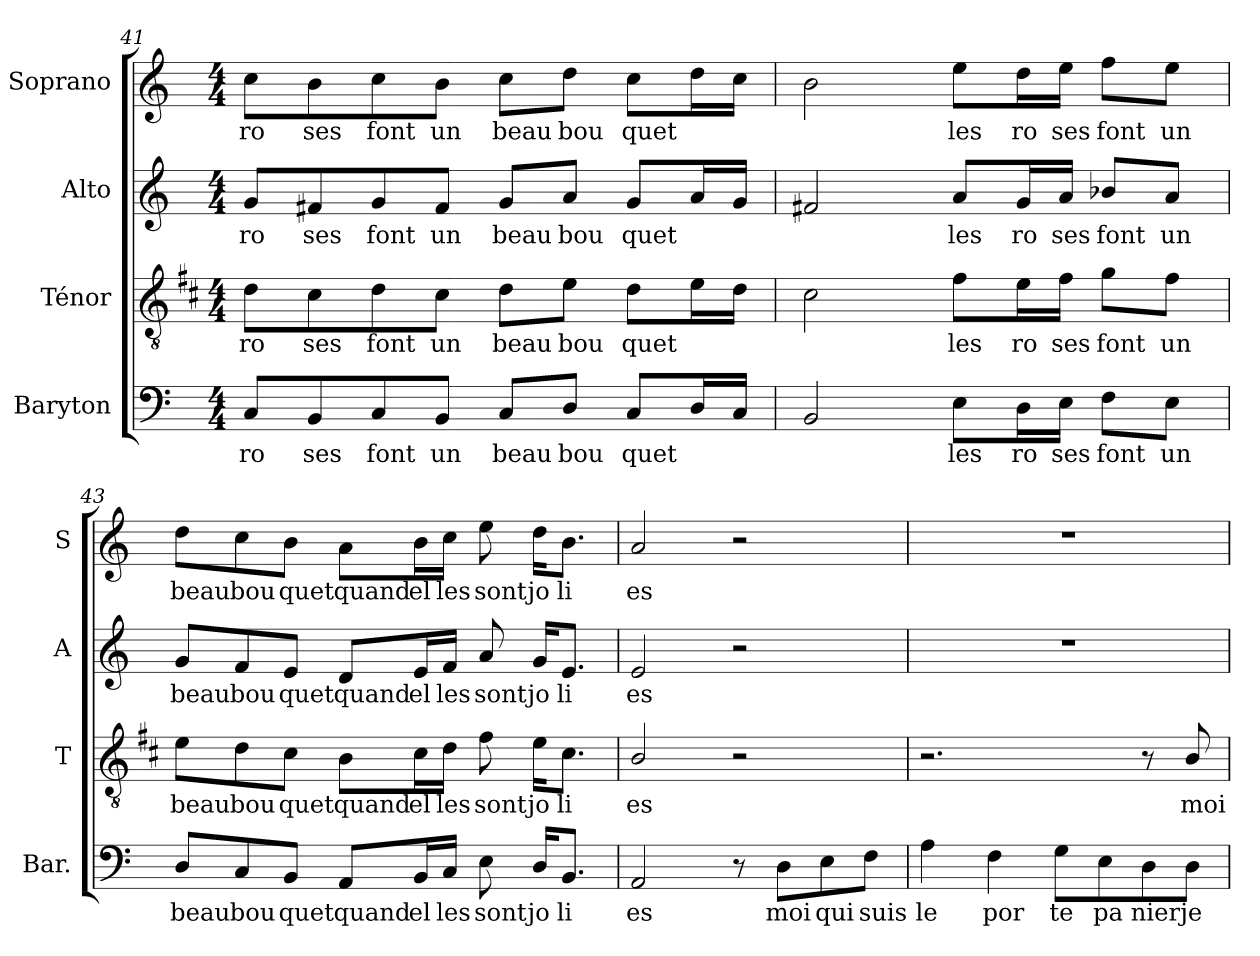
**kern	**text	**kern	**text	**kern	**text	**kern	**text
*part4	*part4	*part3	*part3	*part2	*part2	*part1	*part1
*staff4	*staff4	*staff3	*staff3	*staff2	*staff2	*staff1	*staff1
*I"Baryton	*	*I"Ténor	*	*I"Alto	*	*I"Soprano	*
*I'Bar.	*	*I'T	*	*I'A	*	*I'S	*
*clefF4	*	*clefGv2	*	*clefG2	*	*clefG2	*
*	*	*ITrd1c2	*	*	*	*	*
*k[]	*	*k[]	*	*k[]	*	*k[]	*
*C:	*	*C:	*	*C:	*	*C:	*
*M4/4	*	*M4/4	*	*M4/4	*	*M4/4	*
=41	=41	=41	=41	=41	=41	=41	=41
!	!LO:LY:b	!	!	!	!	!	!
!	!	!	!LO:LY:b	!	!	!	!
!	!	!	!	!	!LO:LY:b	!	!
!	!	!	!	!	!	!	!LO:LY:b
8C/L	ro	8c\L	ro	8g/L	ro	8cc\L	ro
!	!LO:LY:b	!	!	!	!	!	!
!	!	!	!LO:LY:b	!	!	!	!
!	!	!	!	!	!LO:LY:b	!	!
!	!	!	!	!	!	!	!LO:LY:b
8BB/	ses	8B\	ses	8f#X/	ses	8b\	ses
!	!LO:LY:b	!	!	!	!	!	!
!	!	!	!LO:LY:b	!	!	!	!
!	!	!	!	!	!LO:LY:b	!	!
!	!	!	!	!	!	!	!LO:LY:b
8C/	font	8c\	font	8g/	font	8cc\	font
!	!LO:LY:b	!	!	!	!	!	!
!	!	!	!LO:LY:b	!	!	!	!
!	!	!	!	!	!LO:LY:b	!	!
!	!	!	!	!	!	!	!LO:LY:b
8BB/J	un	8B\J	un	8f#/J	un	8b\J	un
!	!LO:LY:b	!	!	!	!	!	!
!	!	!	!LO:LY:b	!	!	!	!
!	!	!	!	!	!LO:LY:b	!	!
!	!	!	!	!	!	!	!LO:LY:b
8C/L	beau	8c\L	beau	8g/L	beau	8cc\L	beau
!	!LO:LY:b	!	!	!	!	!	!
!	!	!	!LO:LY:b	!	!	!	!
!	!	!	!	!	!LO:LY:b	!	!
!	!	!	!	!	!	!	!LO:LY:b
8D/J	bou	8d\J	bou	8a/J	bou	8dd\J	bou
!	!LO:LY:b	!	!	!	!	!	!
!	!	!	!LO:LY:b	!	!	!	!
!	!	!	!	!	!LO:LY:b	!	!
!	!	!	!	!	!	!	!LO:LY:b
8C/L	quet	8c\L	quet	8g/L	quet	8cc\L	quet
16D/L	.	16d\L	.	16a/L	.	16dd\L	.
16C/JJ	.	16c\JJ	.	16g/JJ	.	16cc\JJ	.
=42	=42	=42	=42	=42	=42	=42	=42
2BB/	.	2B\	.	2f#X/	.	2b\	.
!	!LO:LY:b	!	!	!	!	!	!
!	!	!	!LO:LY:b	!	!	!	!
!	!	!	!	!	!LO:LY:b	!	!
!	!	!	!	!	!	!	!LO:LY:b
8E\L	les	8e\L	les	8a/L	les	8ee\L	les
!	!LO:LY:b	!	!	!	!	!	!
!	!	!	!LO:LY:b	!	!	!	!
!	!	!	!	!	!LO:LY:b	!	!
!	!	!	!	!	!	!	!LO:LY:b
16D\L	ro	16d\L	ro	16g/L	ro	16dd\L	ro
!	!LO:LY:b	!	!	!	!	!	!
!	!	!	!LO:LY:b	!	!	!	!
!	!	!	!	!	!LO:LY:b	!	!
!	!	!	!	!	!	!	!LO:LY:b
16E\JJ	ses	16e\JJ	ses	16a/JJ	ses	16ee\JJ	ses
!	!LO:LY:b	!	!	!	!	!	!
!	!	!	!LO:LY:b	!	!	!	!
!	!	!	!	!	!LO:LY:b	!	!
!	!	!	!	!	!	!	!LO:LY:b
8F\L	font	8f\L	font	8b-X/L	font	8ff\L	font
!	!LO:LY:b	!	!	!	!	!	!
!	!	!	!LO:LY:b	!	!	!	!
!	!	!	!	!	!LO:LY:b	!	!
!	!	!	!	!	!	!	!LO:LY:b
8E\J	un	8e\J	un	8a/J	un	8ee\J	un
=43	=43	=43	=43	=43	=43	=43	=43
!	!LO:LY:b	!	!	!	!	!	!
!	!	!	!LO:LY:b	!	!	!	!
!	!	!	!	!	!LO:LY:b	!	!
!	!	!	!	!	!	!	!LO:LY:b
8D/L	beau	8d\L	beau	8g/L	beau	8dd\L	beau
!	!LO:LY:b	!	!	!	!	!	!
!	!	!	!LO:LY:b	!	!	!	!
!	!	!	!	!	!LO:LY:b	!	!
!	!	!	!	!	!	!	!LO:LY:b
8C/	bou	8c\	bou	8f/	bou	8cc\	bou
!	!LO:LY:b	!	!	!	!	!	!
!	!	!	!LO:LY:b	!	!	!	!
!	!	!	!	!	!LO:LY:b	!	!
!	!	!	!	!	!	!	!LO:LY:b
8BB/J	quet	8B\J	quet	8e/J	quet	8b\J	quet
!	!LO:LY:b	!	!	!	!	!	!
!	!	!	!LO:LY:b	!	!	!	!
!	!	!	!	!	!LO:LY:b	!	!
!	!	!	!	!	!	!	!LO:LY:b
8AA/L	quand	8A\L	quand	8d/L	quand	8a\L	quand
!	!LO:LY:b	!	!	!	!	!	!
!	!	!	!LO:LY:b	!	!	!	!
!	!	!	!	!	!LO:LY:b	!	!
!	!	!	!	!	!	!	!LO:LY:b
16BB/L	el	16B\L	el	16e/L	el	16b\L	el
!	!LO:LY:b	!	!	!	!	!	!
!	!	!	!LO:LY:b	!	!	!	!
!	!	!	!	!	!LO:LY:b	!	!
!	!	!	!	!	!	!	!LO:LY:b
16C/JJ	les	16c\JJ	les	16f/JJ	les	16cc\JJ	les
!	!LO:LY:b	!	!	!	!	!	!
!	!	!	!LO:LY:b	!	!	!	!
!	!	!	!	!	!LO:LY:b	!	!
!	!	!	!	!	!	!	!LO:LY:b
8E\	sont	8e\	sont	8a/	sont	8ee\	sont
!	!LO:LY:b	!	!	!	!	!	!
!	!	!	!LO:LY:b	!	!	!	!
!	!	!	!	!	!LO:LY:b	!	!
!	!	!	!	!	!	!	!LO:LY:b
16D/KL	jo	16d\KL	jo	16g/KL	jo	16dd\KL	jo
!	!LO:LY:b	!	!	!	!	!	!
!	!	!	!LO:LY:b	!	!	!	!
!	!	!	!	!	!LO:LY:b	!	!
!	!	!	!	!	!	!	!LO:LY:b
8.BB/J	li	8.B\J	li	8.e/J	li	8.b\J	li
=44	=44	=44	=44	=44	=44	=44	=44
!	!LO:LY:b	!	!	!	!	!	!
!	!	!	!LO:LY:b	!	!	!	!
!	!	!	!	!	!LO:LY:b	!	!
!	!	!	!	!	!	!	!LO:LY:b
2AA/	es	2A/	es	2e/	es	2a/	es
8r	.	2r	.	2r	.	2r	.
!	!LO:LY:b	!	!	!	!	!	!
8D\L	moi	.	.	.	.	.	.
!	!LO:LY:b	!	!	!	!	!	!
8E\	qui	.	.	.	.	.	.
!	!LO:LY:b	!	!	!	!	!	!
8F\J	suis	.	.	.	.	.	.
!!LO:LB:g=z
=45	=45	=45	=45	=45	=45	=45	=45
!	!LO:LY:b	!	!	!	!	!	!
4A\	le	2.r	.	1r	.	1r	.
!	!LO:LY:b	!	!	!	!	!	!
4F\	por	.	.	.	.	.	.
!	!LO:LY:b	!	!	!	!	!	!
8G\L	te	.	.	.	.	.	.
!	!LO:LY:b	!	!	!	!	!	!
8E\	pa	.	.	.	.	.	.
!	!LO:LY:b	!	!	!	!	!	!
8D\	nier	8r	.	.	.	.	.
!	!LO:LY:b	!	!	!	!	!	!
!	!	!	!LO:LY:b	!	!	!	!
8D\J	je	8A/	moi	.	.	.	.
=	=	=	=	=	=	=	=
*-	*-	*-	*-	*-	*-	*-	*-
